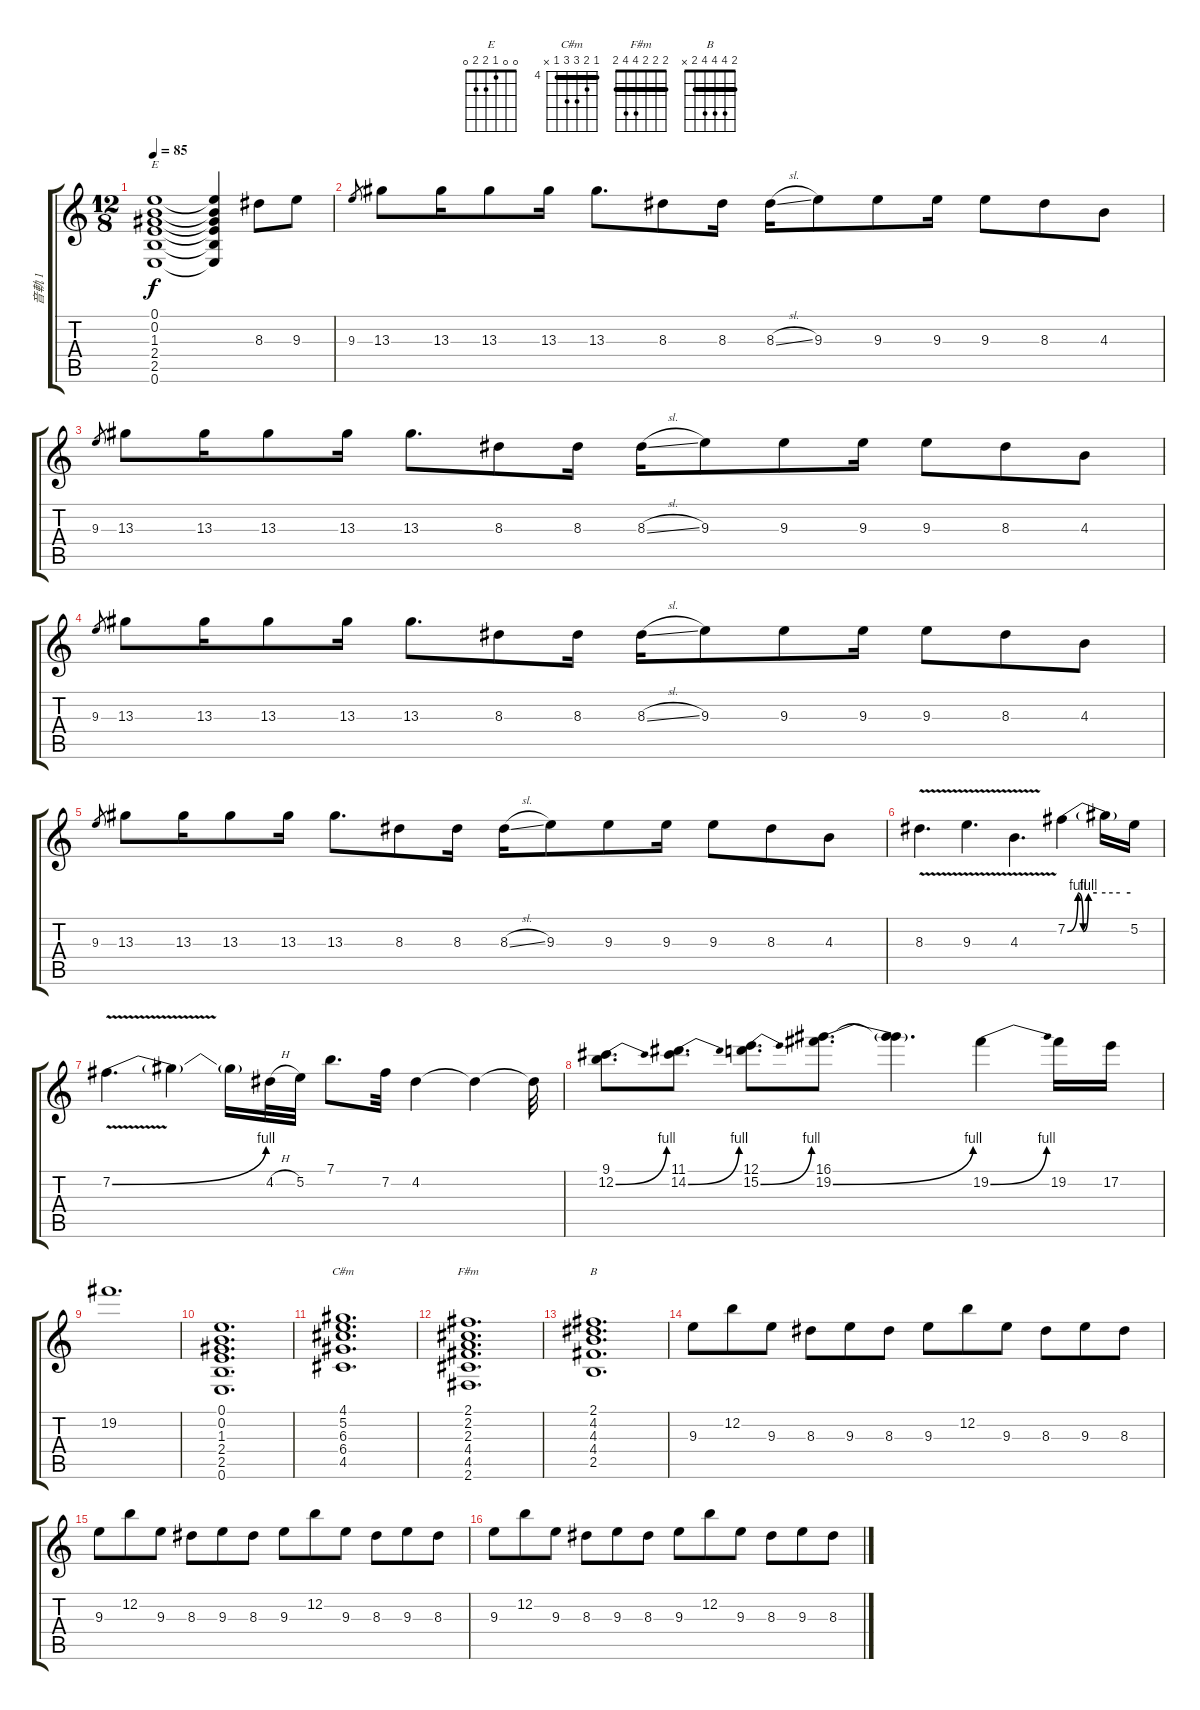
\track ("音軌 1" "音軌 1") {instrument acousticguitarnylon}
\staff {score tabs}
\tuning (E4 B3 G3 D3 A2 E2) {hide}
\chord ("E" 0 0 1 2 2 0)
\chord ("C#m" 4 5 6 6 4 x) {firstfret 4 barre 4}
\chord ("F#m" 2 2 2 4 4 2) {barre 2}
\chord ("B" 2 4 4 4 2 x) {barre 2}
\ts (12 8)
\tempo 85
\clef g2
\ks c
(0.1 0.2 1.3 2.4 2.5 0.6).1{ch "E" dy f} (0.1{t} 0.2{t} 1.3{t} 2.4{t} 2.5{t} 0.6{t}).4 8.3.8{instrument overdrivenguitar} 9.3.8 |
9.3.8{gr} 13.3.8 13.3.16 13.3.8 13.3.16 13.3.8{d} 8.3.8 8.3.16 8.3{sl}.16 9.3.8 9.3.8 9.3.16 9.3.8 8.3.8 4.3.8 |
9.3.8{gr} 13.3.8 13.3.16 13.3.8 13.3.16 13.3.8{d} 8.3.8 8.3.16 8.3{sl}.16 9.3.8 9.3.8 9.3.16 9.3.8 8.3.8 4.3.8 |
9.3.8{gr} 13.3.8 13.3.16 13.3.8 13.3.16 13.3.8{d} 8.3.8 8.3.16 8.3{sl}.16 9.3.8 9.3.8 9.3.16 9.3.8 8.3.8 4.3.8 |
9.3.8{gr} 13.3.8 13.3.16 13.3.8 13.3.16 13.3.8{d} 8.3.8 8.3.16 8.3{sl}.16 9.3.8 9.3.8 9.3.16 9.3.8 8.3.8 4.3.8 |
8.3{v}.4{d} 9.3{v}.4{d} 4.3{v}.4{d} 7.2{be (custom 0 0 10 4 15 0 20 4 28 4 50 4 60 4)}.4 7.2{t}.16 5.2.16 |
7.2{be (bend 0 0 60 4) v}.4{d} 7.2{t}.4 7.2{t}.16 4.2{h}.32 5.2.32 7.1.8{d} 7.2.32 4.2.4 4.2{t}.4 4.2{t}.32 |
(9.1 12.2{be (bend 0 0 60 4)}).8{d} (11.1 14.2{be (bend 0 0 60 4)}).8{d} (12.1 15.2{be (bend 0 0 60 4)}).8{d} (16.1 19.2{be (bend 0 0 60 4)}).8{d} (16.1{t} 19.2{t}).4{d} 19.2{be (bend 0 0 60 4)}.4 19.2.16 17.2.16 |
19.2.1{d} |
(0.1 0.2 1.3 2.4 2.5 0.6).1{d instrument acousticguitarnylon} |
(4.1 5.2 6.3 6.4 4.5).1{d ch "C#m"} |
(2.1 2.2 2.3 4.4 4.5 2.6).1{d ch "F#m"} |
(2.1 4.2 4.3 4.4 2.5).1{d ch "B"} |
9.3.8{instrument overdrivenguitar} 12.2.8 9.3.8 8.3.8 9.3.8 8.3.8 9.3.8 12.2.8 9.3.8 8.3.8 9.3.8 8.3.8 |
9.3.8 12.2.8 9.3.8 8.3.8 9.3.8 8.3.8 9.3.8 12.2.8 9.3.8 8.3.8 9.3.8 8.3.8 |
9.3.8 12.2.8 9.3.8 8.3.8 9.3.8 8.3.8 9.3.8 12.2.8 9.3.8 8.3.8 9.3.8 8.3.8
